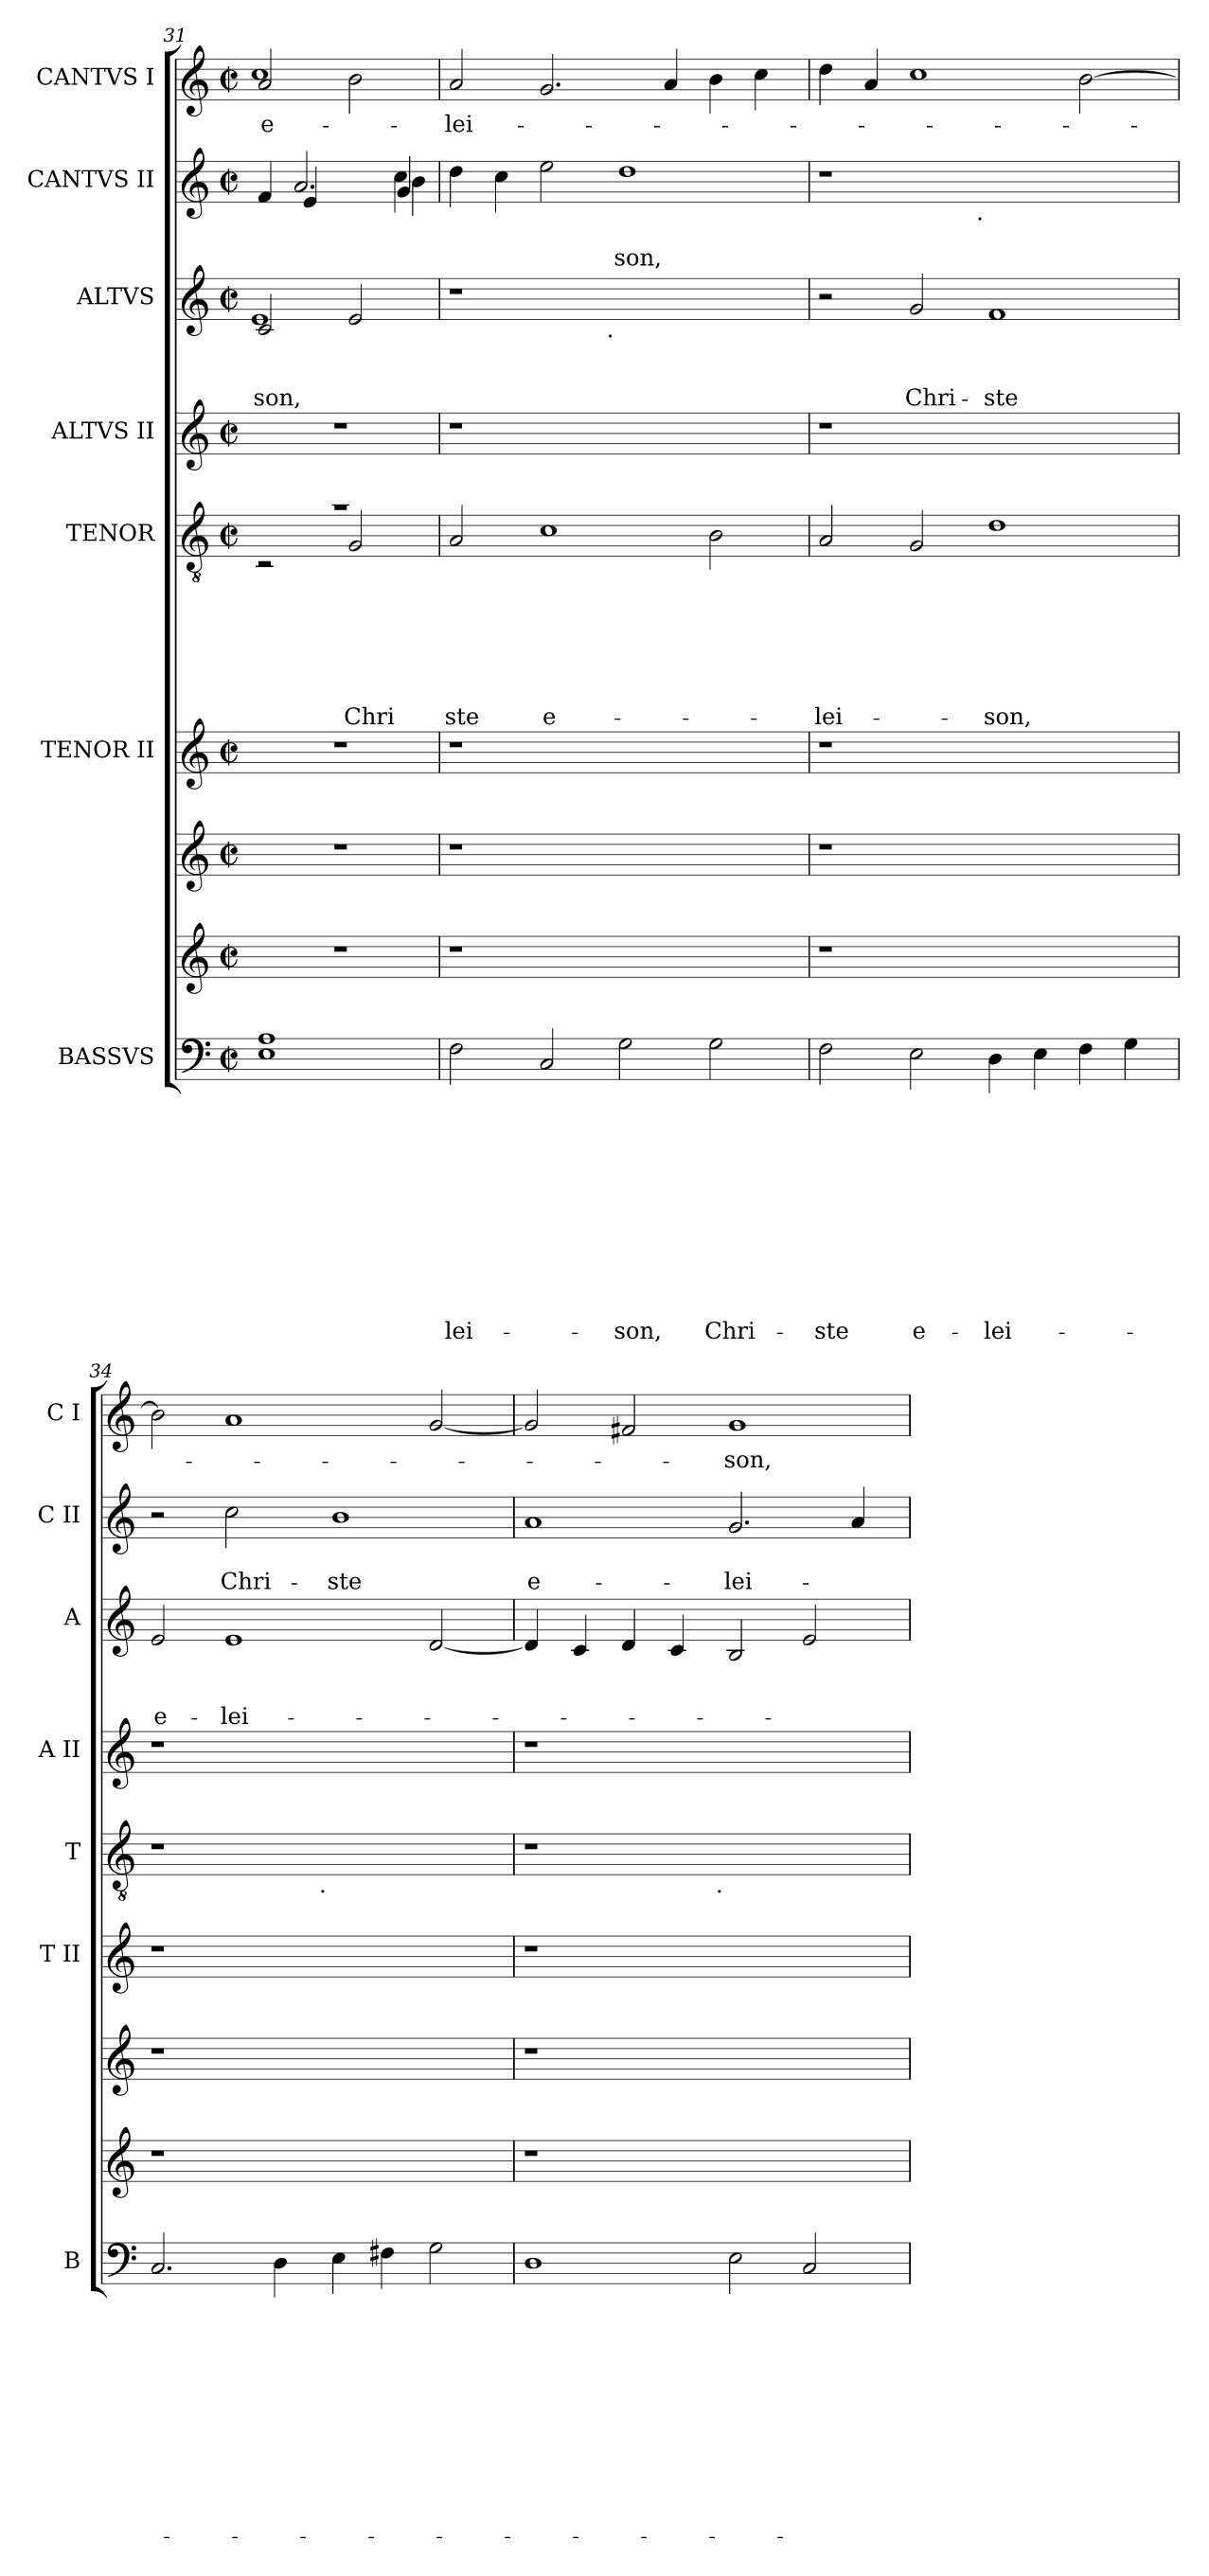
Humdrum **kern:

**kern	**text	**text	**text	**text	**text	**text	**text	**text	**text	**text	**text	**kern	**kern	**kern	**kern	**text	**text	**text	**text	**text	**text	**text	**kern	**kern	**text	**text	**text	**kern	**text	**text	**kern	**text
*part9	*part9	*part9	*part9	*part9	*part9	*part9	*part9	*part9	*part9	*part9	*part9	*part8	*part7	*part6	*part5	*part5	*part5	*part5	*part5	*part5	*part5	*part5	*part4	*part3	*part3	*part3	*part3	*part2	*part2	*part2	*part1	*part1
*staff9	*staff9	*staff9	*staff9	*staff9	*staff9	*staff9	*staff9	*staff9	*staff9	*staff9	*staff9	*staff8	*staff7	*staff6	*staff5	*staff5	*staff5	*staff5	*staff5	*staff5	*staff5	*staff5	*staff4	*staff3	*staff3	*staff3	*staff3	*staff2	*staff2	*staff2	*staff1	*staff1
*I"BASSVS	*	*	*	*	*	*	*	*	*	*	*	*	*	*I"TENOR II	*I"TENOR	*	*	*	*	*	*	*	*I"ALTVS II	*I"ALTVS	*	*	*	*I"CANTVS II	*	*	*I"CANTVS I	*
*I'B	*	*	*	*	*	*	*	*	*	*	*	*	*	*I'T II	*I'T	*	*	*	*	*	*	*	*I'A II	*I'A	*	*	*	*I'C II	*	*	*I'C I	*
!!LO:PB:g=z
*clefF4	*	*	*	*	*	*	*	*	*	*	*	*clefG2	*clefG2	*clefG2	*clefGv2	*	*	*	*	*	*	*	*clefG2	*clefG2	*	*	*	*clefG2	*	*	*clefG2	*
*k[]	*	*	*	*	*	*	*	*	*	*	*	*k[]	*k[]	*k[]	*k[]	*	*	*	*	*	*	*	*k[]	*k[]	*	*	*	*k[]	*	*	*k[]	*
*C:	*	*	*	*	*	*	*	*	*	*	*	*C:	*C:	*C:	*C:	*	*	*	*	*	*	*	*C:	*C:	*	*	*	*C:	*	*	*C:	*
*M2/2	*	*	*	*	*	*	*	*	*	*	*	*M2/2	*M2/2	*M2/2	*M2/2	*	*	*	*	*	*	*	*M2/2	*M2/2	*	*	*	*M2/2	*	*	*M2/2	*
*met(c|)	*	*	*	*	*	*	*	*	*	*	*	*met(c|)	*met(c|)	*met(c|)	*met(c|)	*	*	*	*	*	*	*	*met(c|)	*met(c|)	*	*	*	*met(c|)	*	*	*met(c|)	*
=31	=31	=31	=31	=31	=31	=31	=31	=31	=31	=31	=31	=31	=31	=31	=31	=31	=31	=31	=31	=31	=31	=31	=31	=31	=31	=31	=31	=31	=31	=31	=31	=31
*	*	*	*	*	*	*	*	*	*	*	*	*	*	*	*^	*	*	*	*	*	*	*	*	*^	*	*	*	*	*	*	*	*
!	!	!	!	!	!	!	!	!	!	!	!	!	!	!	!	!	!	!	!	!	!	!	!	!	!	!	!	!	!LO:LY:b	!	!	!	!	!LO:LY:b
*	*	*	*	*	*	*	*	*	*	*	*	*	*	*	*	*	*	*	*	*	*	*	*	*	*	*	*	*	*	*^	*	*	*^	*
*	*	*	*	*	*	*	*	*	*	*	*	*	*	*	*	*	*	*	*	*	*	*	*	*	*	*	*	*	*	*	*^	*	*	*	*	*
*	*	*	*	*	*	*	*	*	*	*	*	*	*	*	*	*	*	*	*	*	*	*	*	*	*	*	*	*	*	*	*	*^	*	*	*	*	*
!	!	!	!	!	!	!	!	!	!	!	!	!	!	!	!	!	!	!	!	!	!	!	!	!	!	!	!	!	!	!	!	!	!	!	!	!	!	!LO:LY:b:rj
1E 1A	.	.	.	.	.	.	.	.	.	.	.	1r	1r	1r	1ra	2rC	.	.	.	.	.	.	.	1r	2c/	1e	.	.	-son,	4f/	4ryy	2.ryy	2.ryy	.	.	2a/	1cc	e-
.	.	.	.	.	.	.	.	.	.	.	.	.	.	.	.	.	.	.	.	.	.	.	.	.	.	.	.	.	.	4e/	2.a/	.	.	.	.	.	.	.
!	!	!	!	!	!	!	!	!	!	!	!	!	!	!	!	!	!	!	!	!	!	!	!LO:LY:b	!	!	!	!	!	!	!	!	!	!	!	!	!	!	!
.	.	.	.	.	.	.	.	.	.	.	.	.	.	.	.	2G/	.	.	.	.	.	.	Chri-	.	2e/	.	.	.	.	4ryy	.	.	.	.	.	2b\	.	.
.	.	.	.	.	.	.	.	.	.	.	.	.	.	.	.	.	.	.	.	.	.	.	.	.	.	.	.	.	.	4cc\	.	4g/	4b\	.	.	.	.	.
*	*	*	*	*	*	*	*	*	*	*	*	*	*	*	*v	*v	*	*	*	*	*	*	*	*	*	*	*	*	*	*	*	*	*	*	*	*v	*v	*
=32	=32	=32	=32	=32	=32	=32	=32	=32	=32	=32	=32	=32	=32	=32	=32	=32	=32	=32	=32	=32	=32	=32	=32	=32	=32	=32	=32	=32	=32	=32	=32	=32	=32	=32	=32	=32
!	!	!	!	!	!	!	!	!	!	!	!LO:LY:b	!	!	!	!	!	!	!	!	!	!	!LO:LY:b	!	!	!	!	!	!	!	!	!	!	!	!	!	!LO:LY:b
*	*	*	*	*	*	*	*	*	*	*	*	*	*	*	*	*	*	*	*	*	*	*	*	*	*	*	*	*	*v	*v	*v	*v	*	*	*	*
2F\	.	.	.	.	.	.	.	.	.	.	-lei-	1r	1r	1r	2A/	.	.	.	.	.	.	-ste	1r	1r	2ryy	.	.	.	4dd\	.	.	2a/	-lei-
.	.	.	.	.	.	.	.	.	.	.	.	.	.	.	.	.	.	.	.	.	.	.	.	.	.	.	.	.	4cc\	.	.	.	.
!	!	!	!	!	!	!	!	!	!	!	!	!	!	!	!	!	!	!	!	!	!	!LO:LY:b:rj	!	!	!	!	!	!	!	!	!	!	!
2C/	.	.	.	.	.	.	.	.	.	.	.	.	.	.	1c	.	.	.	.	.	.	e-	.	.	4...ryy	.	.	.	2ee\	.	.	2.g/	.
!	!	!	!	!	!	!	!	!	!	!	!	!	!	!	!	!	!	!	!	!	!	!	!	!	!LO:TX:b:t=.	!	!	!	!	!	!	!	!
.	.	.	.	.	.	.	.	.	.	.	.	.	.	.	.	.	.	.	.	.	.	.	.	.	1ryy	.	.	.	.	.	.	.	.
!	!	!	!	!	!	!	!	!	!	!	!LO:LY:b	!	!	!	!	!	!	!	!	!	!	!	!	!	!	!	!	!	!	!	!LO:LY:b	!	!
2G\	.	.	.	.	.	.	.	.	.	.	-son,	1ryy	1ryy	1ryy	.	.	.	.	.	.	.	.	1ryy	1ryy	.	.	.	.	1dd	.	-son,	.	.
.	.	.	.	.	.	.	.	.	.	.	.	.	.	.	.	.	.	.	.	.	.	.	.	.	.	.	.	.	.	.	.	4a/	.
!	!	!	!	!	!	!	!	!	!	!	!LO:LY:b	!	!	!	!	!	!	!	!	!	!	!	!	!	!	!	!	!	!	!	!	!	!
2G\	.	.	.	.	.	.	.	.	.	.	Chri-	.	.	.	2B\	.	.	.	.	.	.	.	.	.	.	.	.	.	.	.	.	4b\	.
.	.	.	.	.	.	.	.	.	.	.	.	.	.	.	.	.	.	.	.	.	.	.	.	.	.	.	.	.	.	.	.	4cc\	.
.	.	.	.	.	.	.	.	.	.	.	.	.	.	.	.	.	.	.	.	.	.	.	.	.	32ryy	.	.	.	.	.	.	.	.
=33	=33	=33	=33	=33	=33	=33	=33	=33	=33	=33	=33	=33	=33	=33	=33	=33	=33	=33	=33	=33	=33	=33	=33	=33	=33	=33	=33	=33	=33	=33	=33	=33	=33
!	!	!	!	!	!	!	!	!	!	!	!LO:LY:b	!	!	!	!	!	!	!	!	!	!	!LO:LY:b	!	!	!	!	!	!	!	!	!	!	!
*	*	*	*	*	*	*	*	*	*	*	*	*	*	*	*	*	*	*	*	*	*	*	*	*v	*v	*	*	*	*^	*	*	*	*
2F\	.	.	.	.	.	.	.	.	.	.	-ste	1r	1r	1r	2A/	.	.	.	.	.	.	-lei-	1r	2r	.	.	.	1r	2ryy	.	.	4dd\	.
.	.	.	.	.	.	.	.	.	.	.	.	.	.	.	.	.	.	.	.	.	.	.	.	.	.	.	.	.	.	.	.	4a/	.
!	!	!	!	!	!	!	!	!	!	!	!LO:LY:b	!	!	!	!	!	!	!	!	!	!	!	!	!	!	!	!LO:LY:b	!	!	!	!	!	!
2E\	.	.	.	.	.	.	.	.	.	.	e-	.	.	.	2G/	.	.	.	.	.	.	.	.	2g/	.	.	Chri-	.	4...ryy	.	.	1cc	.
!	!	!	!	!	!	!	!	!	!	!	!	!	!	!	!	!	!	!	!	!	!	!	!	!	!	!	!	!	!LO:TX:b:t=.	!	!	!	!
.	.	.	.	.	.	.	.	.	.	.	.	.	.	.	.	.	.	.	.	.	.	.	.	.	.	.	.	.	1ryy	.	.	.	.
!	!	!	!	!	!	!	!	!	!	!	!LO:LY:b	!	!	!	!	!	!	!	!	!	!	!LO:LY:b	!	!	!	!	!LO:LY:b	!	!	!	!	!	!
4D\	.	.	.	.	.	.	.	.	.	.	-lei-	1ryy	1ryy	1ryy	1d	.	.	.	.	.	.	-son,	1ryy	1f	.	.	-ste	1ryy	.	.	.	.	.
4E\	.	.	.	.	.	.	.	.	.	.	.	.	.	.	.	.	.	.	.	.	.	.	.	.	.	.	.	.	.	.	.	.	.
4F\	.	.	.	.	.	.	.	.	.	.	.	.	.	.	.	.	.	.	.	.	.	.	.	.	.	.	.	.	.	.	.	[>2b\	.
4G\	.	.	.	.	.	.	.	.	.	.	.	.	.	.	.	.	.	.	.	.	.	.	.	.	.	.	.	.	.	.	.	.	.
.	.	.	.	.	.	.	.	.	.	.	.	.	.	.	.	.	.	.	.	.	.	.	.	.	.	.	.	.	32ryy	.	.	.	.
=34	=34	=34	=34	=34	=34	=34	=34	=34	=34	=34	=34	=34	=34	=34	=34	=34	=34	=34	=34	=34	=34	=34	=34	=34	=34	=34	=34	=34	=34	=34	=34	=34	=34
!	!	!	!	!	!	!	!	!	!	!	!	!	!	!	!	!	!	!	!	!	!	!	!	!	!	!	!LO:LY:b	!	!	!	!	!	!
*	*	*	*	*	*	*	*	*	*	*	*	*	*	*	*^	*	*	*	*	*	*	*	*	*	*	*	*	*v	*v	*	*	*	*
2.C/	.	.	.	.	.	.	.	.	.	.	.	1r	1r	1r	1r	2ryy	.	.	.	.	.	.	.	1r	2e/	.	.	e-	2r	.	.	2b\]	.
!	!	!	!	!	!	!	!	!	!	!	!	!	!	!	!	!	!	!	!	!	!	!	!	!	!	!	!	!LO:LY:b	!	!	!LO:LY:b	!	!
.	.	.	.	.	.	.	.	.	.	.	.	.	.	.	.	4...ryy	.	.	.	.	.	.	.	.	1e	.	.	-lei-	2cc\	.	Chri-	1a	.
4D\	.	.	.	.	.	.	.	.	.	.	.	.	.	.	.	.	.	.	.	.	.	.	.	.	.	.	.	.	.	.	.	.	.
!	!	!	!	!	!	!	!	!	!	!	!	!	!	!	!	!LO:TX:b:t=.	!	!	!	!	!	!	!	!	!	!	!	!	!	!	!	!	!
.	.	.	.	.	.	.	.	.	.	.	.	.	.	.	.	1ryy	.	.	.	.	.	.	.	.	.	.	.	.	.	.	.	.	.
!	!	!	!	!	!	!	!	!	!	!	!	!	!	!	!	!	!	!	!	!	!	!	!	!	!	!	!	!	!	!	!LO:LY:b	!	!
4E\	.	.	.	.	.	.	.	.	.	.	.	1ryy	1ryy	1ryy	1ryy	.	.	.	.	.	.	.	.	1ryy	.	.	.	.	1b	.	-ste	.	.
4F#X\	.	.	.	.	.	.	.	.	.	.	.	.	.	.	.	.	.	.	.	.	.	.	.	.	.	.	.	.	.	.	.	.	.
2G\	.	.	.	.	.	.	.	.	.	.	.	.	.	.	.	.	.	.	.	.	.	.	.	.	[<2d/	.	.	.	.	.	.	[<2g/	.
.	.	.	.	.	.	.	.	.	.	.	.	.	.	.	.	32ryy	.	.	.	.	.	.	.	.	.	.	.	.	.	.	.	.	.
=35	=35	=35	=35	=35	=35	=35	=35	=35	=35	=35	=35	=35	=35	=35	=35	=35	=35	=35	=35	=35	=35	=35	=35	=35	=35	=35	=35	=35	=35	=35	=35	=35	=35
!	!	!	!	!	!	!	!	!	!	!	!	!	!	!	!	!	!	!	!	!	!	!	!	!	!	!	!	!	!	!	!LO:LY:b:rj	!	!
1D	.	.	.	.	.	.	.	.	.	.	.	1r	1r	1r	1r	2ryy	.	.	.	.	.	.	.	1r	4d/]	.	.	.	1a	.	e-	2g/]	.
.	.	.	.	.	.	.	.	.	.	.	.	.	.	.	.	.	.	.	.	.	.	.	.	.	4c/	.	.	.	.	.	.	.	.
.	.	.	.	.	.	.	.	.	.	.	.	.	.	.	.	4...ryy	.	.	.	.	.	.	.	.	4d/	.	.	.	.	.	.	2f#X/	.
.	.	.	.	.	.	.	.	.	.	.	.	.	.	.	.	.	.	.	.	.	.	.	.	.	4c/	.	.	.	.	.	.	.	.
!	!	!	!	!	!	!	!	!	!	!	!	!	!	!	!	!LO:TX:b:t=.	!	!	!	!	!	!	!	!	!	!	!	!	!	!	!	!	!
.	.	.	.	.	.	.	.	.	.	.	.	.	.	.	.	1ryy	.	.	.	.	.	.	.	.	.	.	.	.	.	.	.	.	.
!	!	!	!	!	!	!	!	!	!	!	!	!	!	!	!	!	!	!	!	!	!	!	!	!	!	!	!	!	!	!	!LO:LY:b	!	!LO:LY:b
2E\	.	.	.	.	.	.	.	.	.	.	.	1ryy	1ryy	1ryy	1ryy	.	.	.	.	.	.	.	.	1ryy	2B/	.	.	.	2.g/	.	-lei-	1g	-son,
2C/	.	.	.	.	.	.	.	.	.	.	.	.	.	.	.	.	.	.	.	.	.	.	.	.	2e/	.	.	.	.	.	.	.	.
.	.	.	.	.	.	.	.	.	.	.	.	.	.	.	.	.	.	.	.	.	.	.	.	.	.	.	.	.	4a/	.	.	.	.
.	.	.	.	.	.	.	.	.	.	.	.	.	.	.	.	32ryy	.	.	.	.	.	.	.	.	.	.	.	.	.	.	.	.	.
*	*	*	*	*	*	*	*	*	*	*	*	*	*	*	*v	*v	*	*	*	*	*	*	*	*	*	*	*	*	*	*	*	*	*
=	=	=	=	=	=	=	=	=	=	=	=	=	=	=	=	=	=	=	=	=	=	=	=	=	=	=	=	=	=	=	=	=
*-	*-	*-	*-	*-	*-	*-	*-	*-	*-	*-	*-	*-	*-	*-	*-	*-	*-	*-	*-	*-	*-	*-	*-	*-	*-	*-	*-	*-	*-	*-	*-	*-
